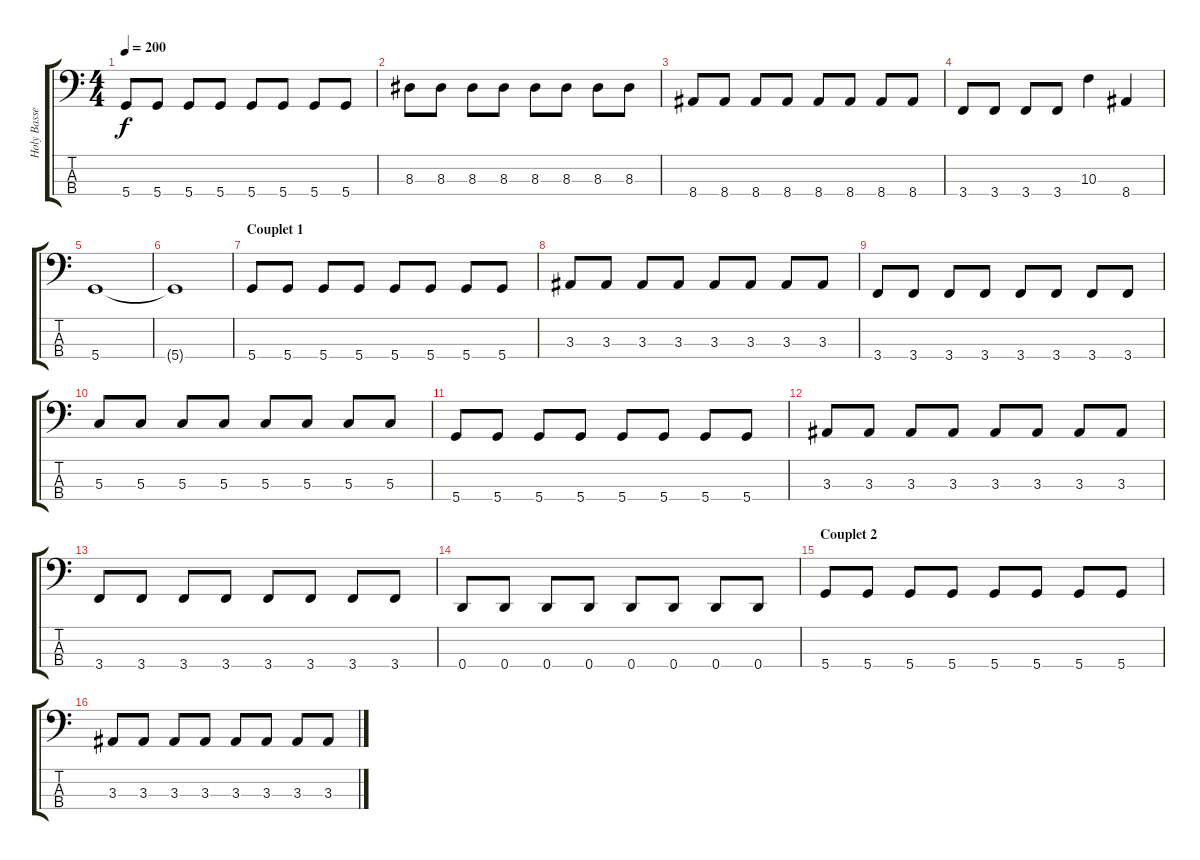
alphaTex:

\track ("Holy Basse" "Holy Basse") {instrument electricbassfinger}
\staff {score tabs}
\tuning (F2 C2 G1 D1) {hide}
\ts (4 4)
\tempo 200
\clef f4
\ks c
5.4.8{dy f} 5.4.8 5.4.8 5.4.8 5.4.8 5.4.8 5.4.8 5.4.8 |
8.3.8 8.3.8 8.3.8 8.3.8 8.3.8 8.3.8 8.3.8 8.3.8 |
8.4.8 8.4.8 8.4.8 8.4.8 8.4.8 8.4.8 8.4.8 8.4.8 |
3.4.8 3.4.8 3.4.8 3.4.8 10.3.4 8.4.4 |
5.4.1 |
5.4{t}.1 |
\section ("" "Couplet 1")
5.4.8 5.4.8 5.4.8 5.4.8 5.4.8 5.4.8 5.4.8 5.4.8 |
3.3.8 3.3.8 3.3.8 3.3.8 3.3.8 3.3.8 3.3.8 3.3.8 |
3.4.8 3.4.8 3.4.8 3.4.8 3.4.8 3.4.8 3.4.8 3.4.8 |
5.3.8 5.3.8 5.3.8 5.3.8 5.3.8 5.3.8 5.3.8 5.3.8 |
5.4.8 5.4.8 5.4.8 5.4.8 5.4.8 5.4.8 5.4.8 5.4.8 |
3.3.8 3.3.8 3.3.8 3.3.8 3.3.8 3.3.8 3.3.8 3.3.8 |
3.4.8 3.4.8 3.4.8 3.4.8 3.4.8 3.4.8 3.4.8 3.4.8 |
0.4.8 0.4.8 0.4.8 0.4.8 0.4.8 0.4.8 0.4.8 0.4.8 |
\section ("" "Couplet 2")
5.4.8 5.4.8 5.4.8 5.4.8 5.4.8 5.4.8 5.4.8 5.4.8 |
3.3.8 3.3.8 3.3.8 3.3.8 3.3.8 3.3.8 3.3.8 3.3.8
